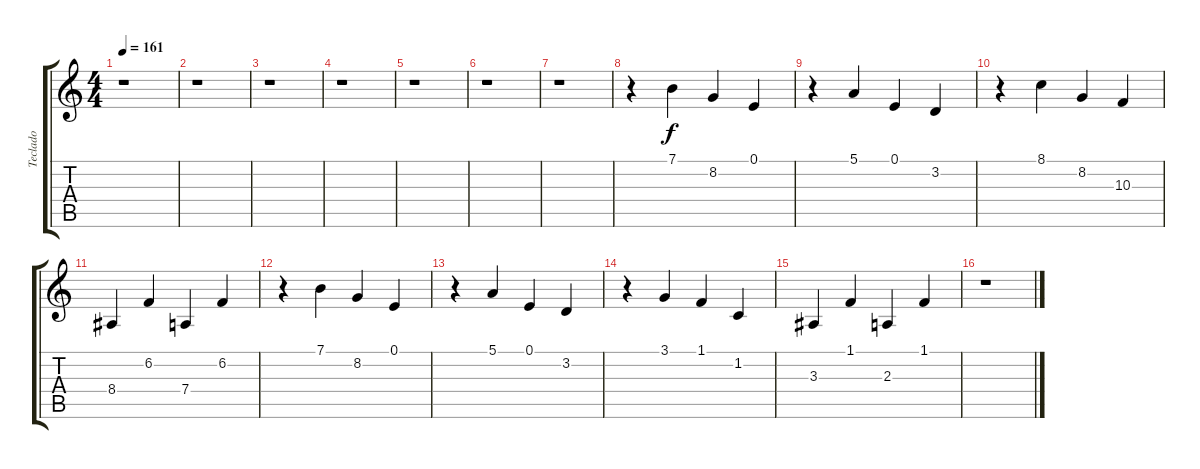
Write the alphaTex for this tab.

\track ("Teclado" "Teclado") {instrument synthstrings1}
\staff {score tabs}
\tuning (E4 B3 G3 D3 A2 E2) {hide}
\ts (4 4)
\tempo 161
\clef g2
\ks c
r.1{dy f} |
r.1 |
r.1 |
r.1 |
r.1 |
r.1 |
r.1 |
r.4 7.1.4{volume 16} 8.2.4 0.1.4 |
r.4 5.1.4 0.1.4 3.2.4 |
r.4 8.1.4 8.2.4 10.3.4 |
8.4.4 6.2.4 7.4.4 6.2.4 |
r.4 7.1.4 8.2.4 0.1.4 |
r.4 5.1.4 0.1.4 3.2.4 |
r.4 3.1.4 1.1.4 1.2.4 |
3.3.4 1.1.4 2.3.4 1.1.4 |
r.1
